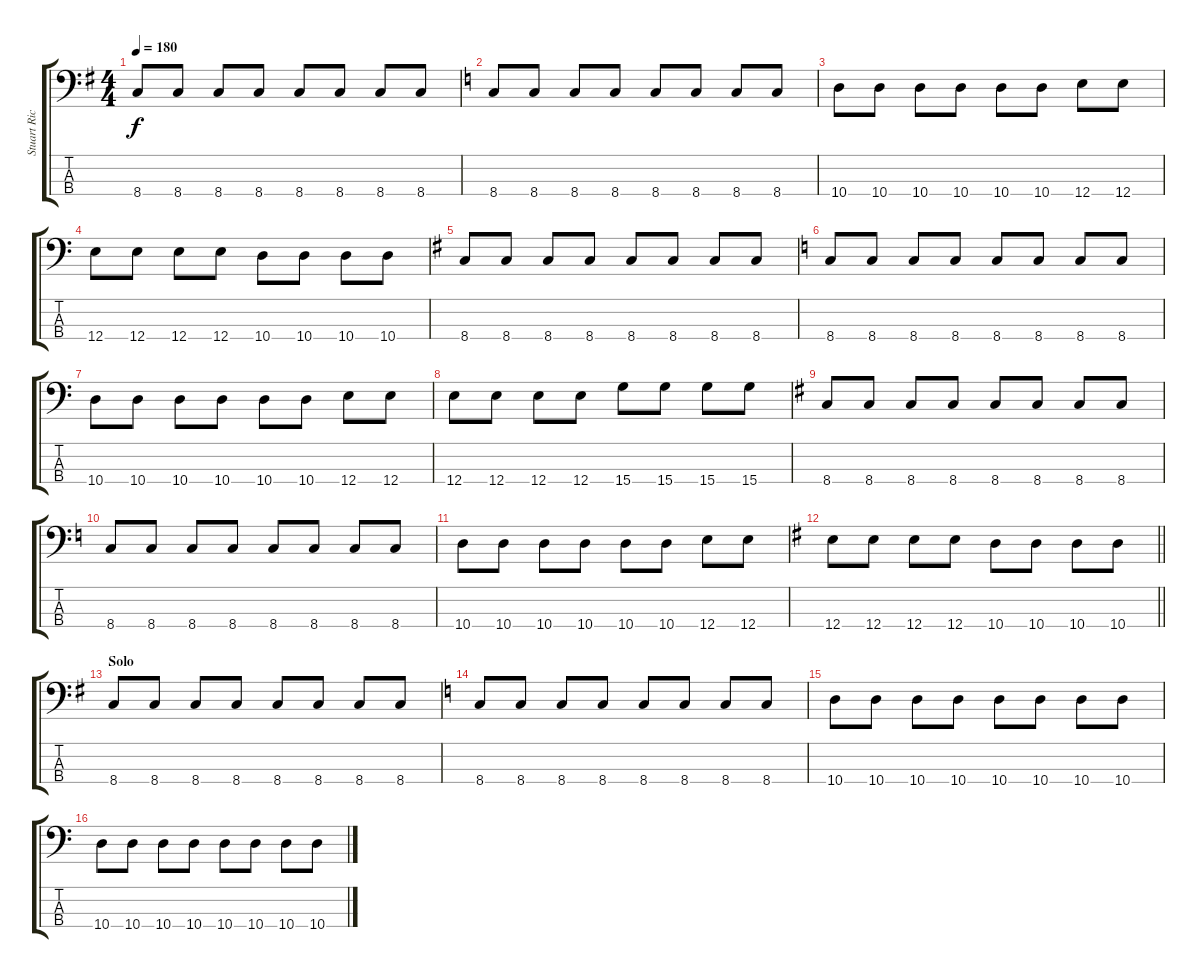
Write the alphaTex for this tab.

\track ("Stuart Richardson (Bass)" "Stuart Ric") {instrument electricbassfinger}
\staff {score tabs}
\tuning (G2 D2 A1 E1) {hide}
\ts (4 4)
\tempo 180
\clef f4
\ks g
8.4.8{dy f} 8.4.8 8.4.8 8.4.8 8.4.8 8.4.8 8.4.8 8.4.8 |
\ks c
8.4.8 8.4.8 8.4.8 8.4.8 8.4.8 8.4.8 8.4.8 8.4.8 |
10.4.8 10.4.8 10.4.8 10.4.8 10.4.8 10.4.8 12.4.8 12.4.8 |
12.4.8 12.4.8 12.4.8 12.4.8 10.4.8 10.4.8 10.4.8 10.4.8 |
\ks g
8.4.8 8.4.8 8.4.8 8.4.8 8.4.8 8.4.8 8.4.8 8.4.8 |
\ks c
8.4.8 8.4.8 8.4.8 8.4.8 8.4.8 8.4.8 8.4.8 8.4.8 |
10.4.8 10.4.8 10.4.8 10.4.8 10.4.8 10.4.8 12.4.8 12.4.8 |
12.4.8 12.4.8 12.4.8 12.4.8 15.4.8 15.4.8 15.4.8 15.4.8 |
\ks g
8.4.8 8.4.8 8.4.8 8.4.8 8.4.8 8.4.8 8.4.8 8.4.8 |
\ks c
8.4.8 8.4.8 8.4.8 8.4.8 8.4.8 8.4.8 8.4.8 8.4.8 |
10.4.8 10.4.8 10.4.8 10.4.8 10.4.8 10.4.8 12.4.8 12.4.8 |
\barLineRight lightlight
\ks g
12.4.8 12.4.8 12.4.8 12.4.8 10.4.8 10.4.8 10.4.8 10.4.8 |
\section ("" "Solo")
8.4.8 8.4.8 8.4.8 8.4.8 8.4.8 8.4.8 8.4.8 8.4.8 |
\ks c
8.4.8 8.4.8 8.4.8 8.4.8 8.4.8 8.4.8 8.4.8 8.4.8 |
10.4.8 10.4.8 10.4.8 10.4.8 10.4.8 10.4.8 10.4.8 10.4.8 |
10.4.8 10.4.8 10.4.8 10.4.8 10.4.8 10.4.8 10.4.8 10.4.8
